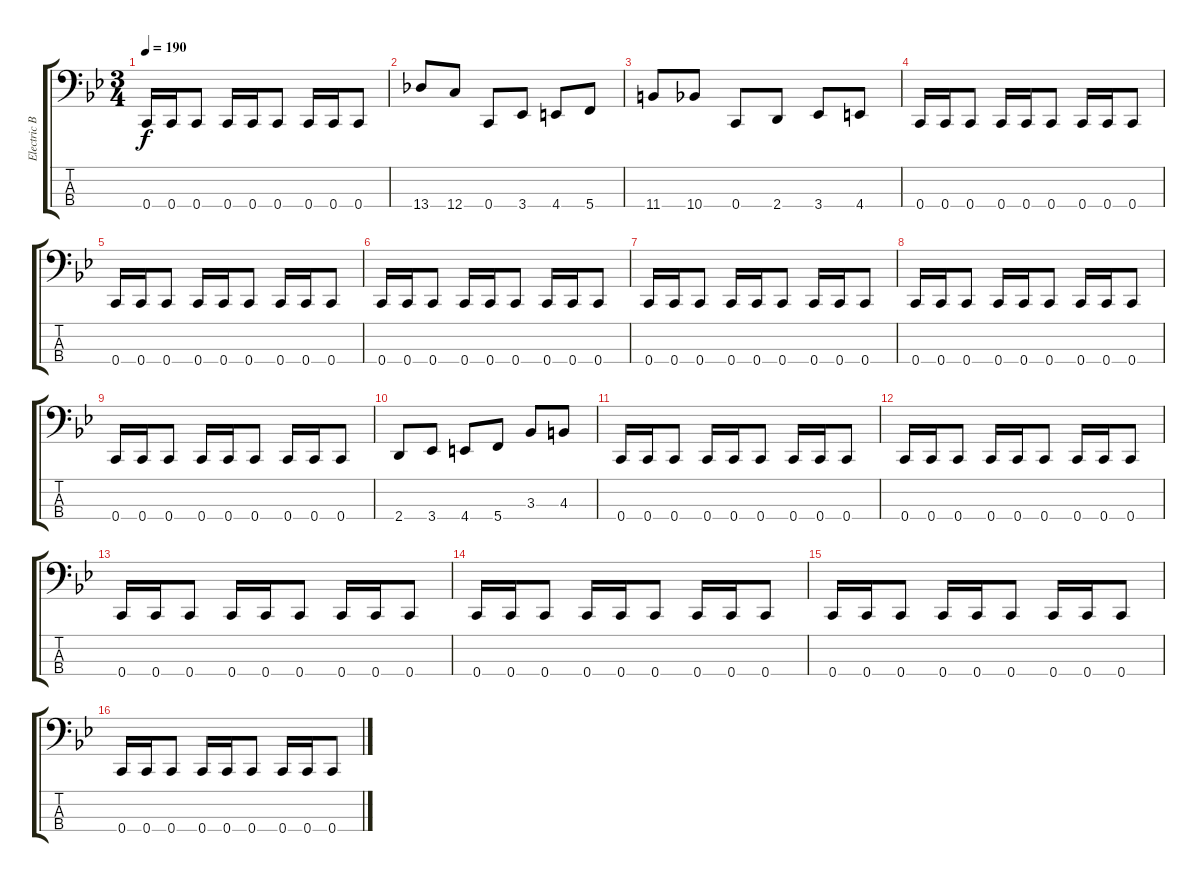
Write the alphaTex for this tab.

\track ("Electric Bass" "Electric B") {instrument electricbassfinger}
\staff {score tabs}
\tuning (F2 C2 G1 C1) {hide}
\ts (3 4)
\tempo 190
\clef f4
\ks bb
0.4.16{dy f} 0.4.16 0.4.8 0.4.16 0.4.16 0.4.8 0.4.16 0.4.16 0.4.8 |
13.4.8 12.4.8 0.4.8 3.4.8 4.4.8 5.4.8 |
11.4.8 10.4.8 0.4.8 2.4.8 3.4.8 4.4.8 |
0.4.16 0.4.16 0.4.8 0.4.16 0.4.16 0.4.8 0.4.16 0.4.16 0.4.8 |
0.4.16 0.4.16 0.4.8 0.4.16 0.4.16 0.4.8 0.4.16 0.4.16 0.4.8 |
0.4.16 0.4.16 0.4.8 0.4.16 0.4.16 0.4.8 0.4.16 0.4.16 0.4.8 |
0.4.16 0.4.16 0.4.8 0.4.16 0.4.16 0.4.8 0.4.16 0.4.16 0.4.8 |
0.4.16 0.4.16 0.4.8 0.4.16 0.4.16 0.4.8 0.4.16 0.4.16 0.4.8 |
0.4.16 0.4.16 0.4.8 0.4.16 0.4.16 0.4.8 0.4.16 0.4.16 0.4.8 |
2.4.8 3.4.8 4.4.8 5.4.8 3.3.8 4.3.8 |
0.4.16 0.4.16 0.4.8 0.4.16 0.4.16 0.4.8 0.4.16 0.4.16 0.4.8 |
0.4.16 0.4.16 0.4.8 0.4.16 0.4.16 0.4.8 0.4.16 0.4.16 0.4.8 |
0.4.16 0.4.16 0.4.8 0.4.16 0.4.16 0.4.8 0.4.16 0.4.16 0.4.8 |
0.4.16 0.4.16 0.4.8 0.4.16 0.4.16 0.4.8 0.4.16 0.4.16 0.4.8 |
0.4.16 0.4.16 0.4.8 0.4.16 0.4.16 0.4.8 0.4.16 0.4.16 0.4.8 |
0.4.16 0.4.16 0.4.8 0.4.16 0.4.16 0.4.8 0.4.16 0.4.16 0.4.8
